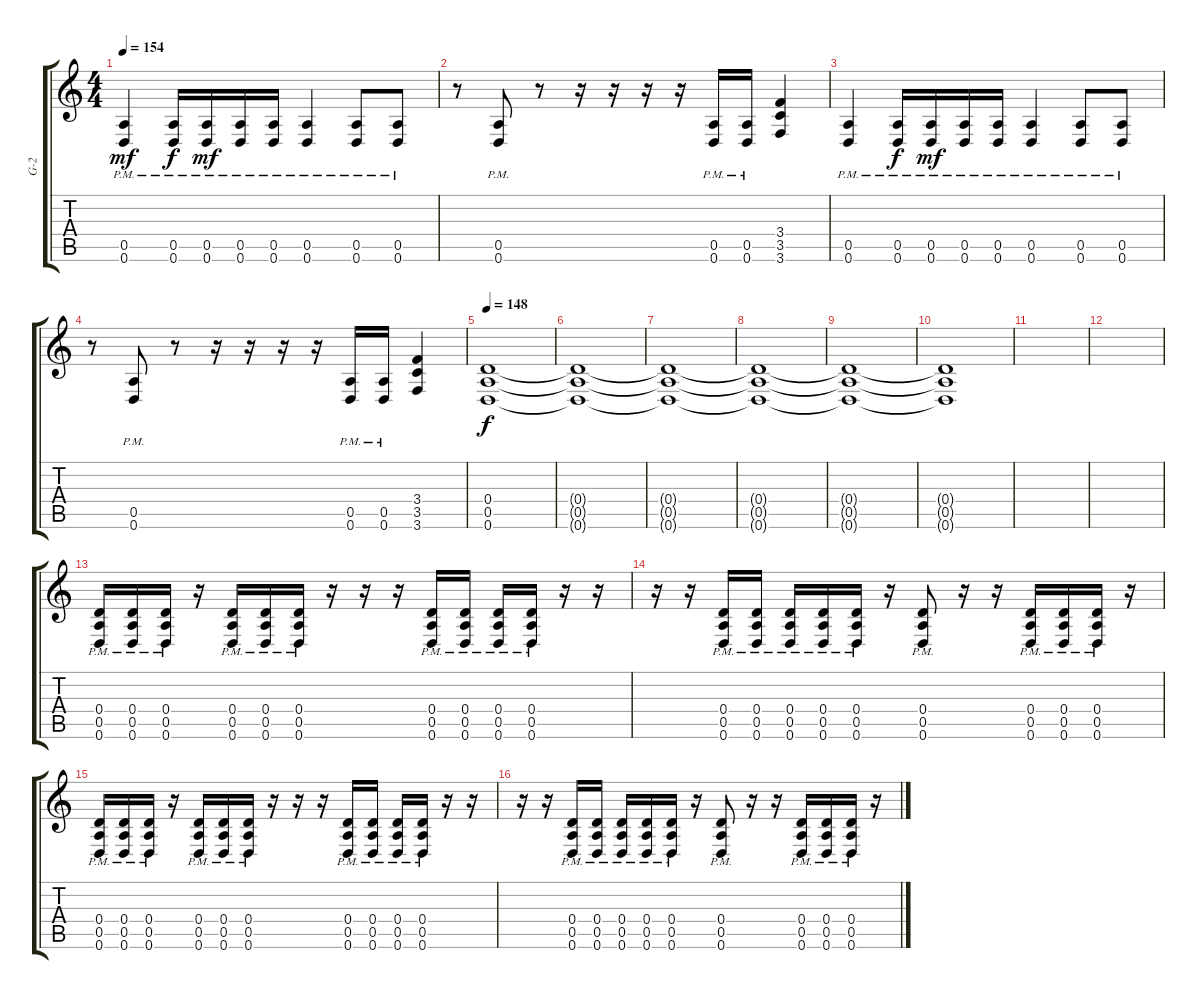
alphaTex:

\track ("G-2" "G-2") {instrument distortionguitar}
\staff {score tabs}
\tuning (E4 B3 G3 D3 A2 D2) {hide}
\ts (4 4)
\tempo 154
\clef g2
\ks c
(0.5{pm} 0.6{pm}).4{dy mf} (0.5{pm} 0.6{pm}).16{dy f} (0.5{pm} 0.6{pm}).16{dy mf} (0.5{pm} 0.6{pm}).16 (0.5{pm} 0.6{pm}).16 (0.5{pm} 0.6{pm}).4 (0.5{pm} 0.6{pm}).8 (0.5{pm} 0.6{pm}).8 |
r.8 (0.5{pm} 0.6{pm}).8 r.8 r.16 r.16 r.16 r.16 (0.5{pm} 0.6{pm}).16 (0.5{pm} 0.6{pm}).16 (3.4 3.5 3.6).4 |
(0.5{pm} 0.6{pm}).4 (0.5{pm} 0.6{pm}).16{dy f} (0.5{pm} 0.6{pm}).16{dy mf} (0.5{pm} 0.6{pm}).16 (0.5{pm} 0.6{pm}).16 (0.5{pm} 0.6{pm}).4 (0.5{pm} 0.6{pm}).8 (0.5{pm} 0.6{pm}).8 |
r.8 (0.5{pm} 0.6{pm}).8 r.8 r.16 r.16 r.16 r.16 (0.5{pm} 0.6{pm}).16 (0.5{pm} 0.6{pm}).16 (3.4 3.5 3.6).4 |
\tempo 148
(0.4 0.5 0.6).1{dy f volume 0} |
(0.4{t} 0.5{t} 0.6{t}).1 |
(0.4{t} 0.5{t} 0.6{t}).1 |
(0.4{t} 0.5{t} 0.6{t}).1 |
(0.4{t} 0.5{t} 0.6{t}).1 |
(0.4{t} 0.5{t} 0.6{t}).1 |
|
|
(0.4{pm} 0.5{pm} 0.6{pm}).16{volume 14} (0.4{pm} 0.5{pm} 0.6{pm}).16 (0.4{pm} 0.5{pm} 0.6{pm}).16 r.16 (0.4{pm} 0.5{pm} 0.6{pm}).16 (0.4{pm} 0.5{pm} 0.6{pm}).16 (0.4{pm} 0.5{pm} 0.6{pm}).16 r.16 r.16 r.16 (0.4{pm} 0.5{pm} 0.6{pm}).16 (0.4{pm} 0.5{pm} 0.6{pm}).16 (0.4{pm} 0.5{pm} 0.6{pm}).16 (0.4{pm} 0.5{pm} 0.6{pm}).16 r.16 r.16 |
r.16 r.16 (0.4{pm} 0.5{pm} 0.6{pm}).16 (0.4{pm} 0.5{pm} 0.6{pm}).16 (0.4{pm} 0.5{pm} 0.6{pm}).16 (0.4{pm} 0.5{pm} 0.6{pm}).16 (0.4{pm} 0.5{pm} 0.6{pm}).16 r.16 (0.4{pm} 0.5{pm} 0.6{pm}).8 r.16 r.16 (0.4{pm} 0.5{pm} 0.6{pm}).16 (0.4{pm} 0.5{pm} 0.6{pm}).16 (0.4{pm} 0.5{pm} 0.6{pm}).16 r.16 |
(0.4{pm} 0.5{pm} 0.6{pm}).16 (0.4{pm} 0.5{pm} 0.6{pm}).16 (0.4{pm} 0.5{pm} 0.6{pm}).16 r.16 (0.4{pm} 0.5{pm} 0.6{pm}).16 (0.4{pm} 0.5{pm} 0.6{pm}).16 (0.4{pm} 0.5{pm} 0.6{pm}).16 r.16 r.16 r.16 (0.4{pm} 0.5{pm} 0.6{pm}).16 (0.4{pm} 0.5{pm} 0.6{pm}).16 (0.4{pm} 0.5{pm} 0.6{pm}).16 (0.4{pm} 0.5{pm} 0.6{pm}).16 r.16 r.16 |
r.16 r.16 (0.4{pm} 0.5{pm} 0.6{pm}).16 (0.4{pm} 0.5{pm} 0.6{pm}).16 (0.4{pm} 0.5{pm} 0.6{pm}).16 (0.4{pm} 0.5{pm} 0.6{pm}).16 (0.4{pm} 0.5{pm} 0.6{pm}).16 r.16 (0.4{pm} 0.5{pm} 0.6{pm}).8 r.16 r.16 (0.4{pm} 0.5{pm} 0.6{pm}).16 (0.4{pm} 0.5{pm} 0.6{pm}).16 (0.4{pm} 0.5{pm} 0.6{pm}).16 r.16
